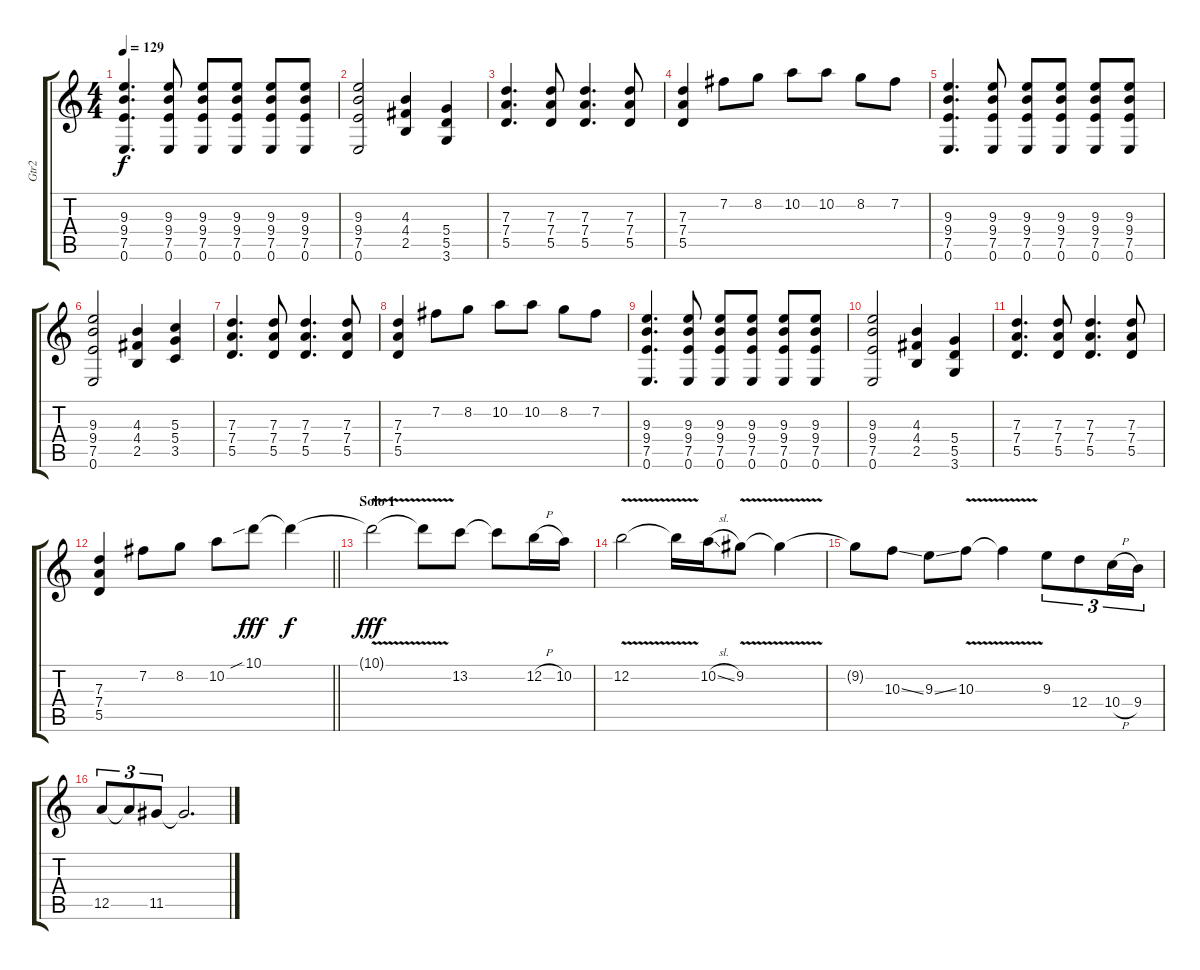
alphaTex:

\track ("Gtr2" "Gtr2") {instrument distortionguitar}
\staff {score tabs}
\tuning (E4 B3 G3 D3 A2 E2) {hide}
\ts (4 4)
\tempo 129
\clef g2
\ks c
(9.3 9.4 7.5 0.6).4{d dy f} (9.3 9.4 7.5 0.6).8 (9.3 9.4 7.5 0.6).8 (9.3 9.4 7.5 0.6).8 (9.3 9.4 7.5 0.6).8 (9.3 9.4 7.5 0.6).8 |
(9.3 9.4 7.5 0.6).2 (4.3 4.4 2.5).4 (5.4 5.5 3.6).4 |
(7.3 7.4 5.5).4{d} (7.3 7.4 5.5).8 (7.3 7.4 5.5).4{d} (7.3 7.4 5.5).8 |
(7.3 7.4 5.5).4 7.2.8 8.2.8 10.2.8 10.2.8 8.2.8 7.2.8 |
(9.3 9.4 7.5 0.6).4{d} (9.3 9.4 7.5 0.6).8 (9.3 9.4 7.5 0.6).8 (9.3 9.4 7.5 0.6).8 (9.3 9.4 7.5 0.6).8 (9.3 9.4 7.5 0.6).8 |
(9.3 9.4 7.5 0.6).2 (4.3 4.4 2.5).4 (5.3 5.4 3.5).4 |
(7.3 7.4 5.5).4{d} (7.3 7.4 5.5).8 (7.3 7.4 5.5).4{d} (7.3 7.4 5.5).8 |
(7.3 7.4 5.5).4 7.2.8 8.2.8 10.2.8 10.2.8 8.2.8 7.2.8 |
(9.3 9.4 7.5 0.6).4{d} (9.3 9.4 7.5 0.6).8 (9.3 9.4 7.5 0.6).8 (9.3 9.4 7.5 0.6).8 (9.3 9.4 7.5 0.6).8 (9.3 9.4 7.5 0.6).8 |
(9.3 9.4 7.5 0.6).2 (4.3 4.4 2.5).4 (5.4 5.5 3.6).4 |
(7.3 7.4 5.5).4{d} (7.3 7.4 5.5).8 (7.3 7.4 5.5).4{d} (7.3 7.4 5.5).8 |
\barLineRight lightlight
(7.3 7.4 5.5).4 7.2.8 8.2.8 10.2.8 10.1{sib}.8{dy fff volume 16} 10.1{t}.4{dy f} |
\section ("" "Solo 1")
10.1{v t}.2{dy fff volume 16} 10.1{t}.8 13.2.8 13.2{t}.8 12.2{h}.16 10.2.16 |
12.2{v}.2 12.2{t}.16 10.2{sl}.16 9.2{v}.8 9.2{t}.4 |
9.2{t}.8 10.3{ss}.8 9.3{ss}.8 10.3{v}.8 10.3{t}.4 9.3.8{tu (3 2)} 12.4.8{tu (3 2)} 10.4{h}.16{tu (3 2)} 9.4.16{tu (3 2)} |
12.5.8{tu (3 2)} 12.5{t}.8{tu (3 2)} 11.5.8{tu (3 2)} 11.5{t}.2{d}
